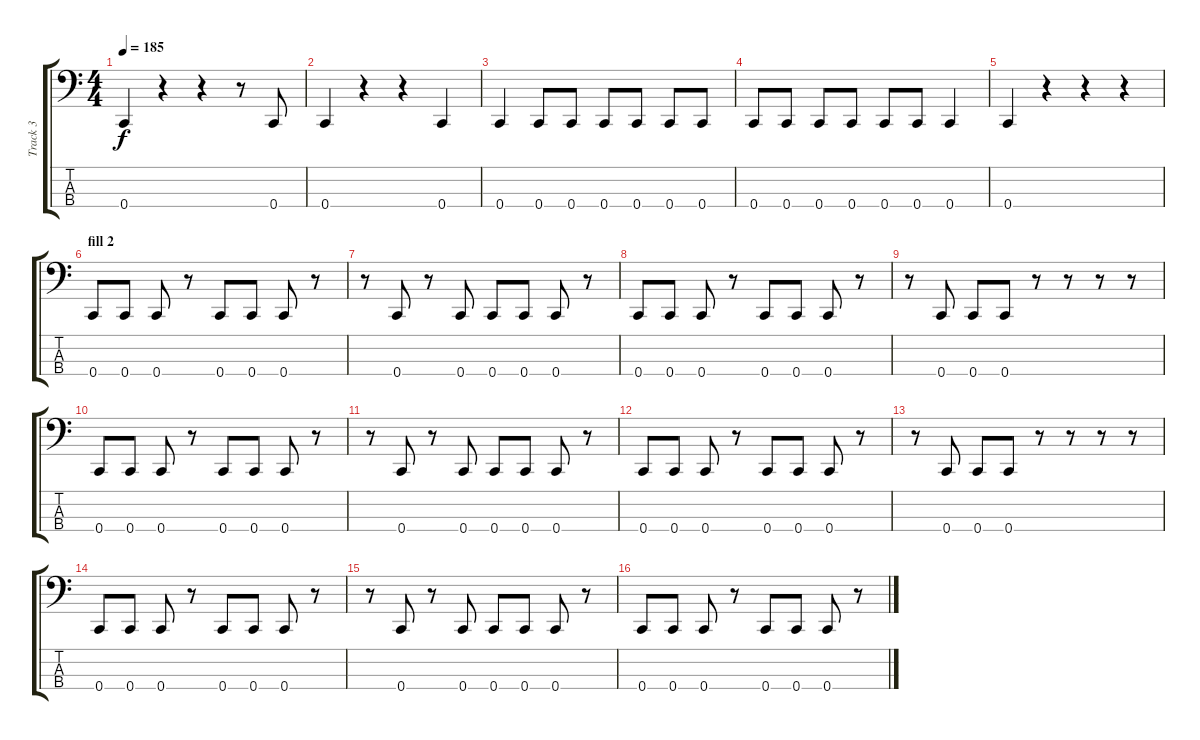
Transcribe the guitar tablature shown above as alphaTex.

\track ("Track 3" "Track 3") {instrument electricbassfinger}
\staff {score tabs}
\tuning (F2 C2 G1 C1) {hide}
\ts (4 4)
\tempo 185
\clef f4
\ks c
0.4.4{dy f} r.4 r.4 r.8 0.4.8 |
0.4.4 r.4 r.4 0.4.4 |
0.4.4 0.4.8 0.4.8 0.4.8 0.4.8 0.4.8 0.4.8 |
0.4.8 0.4.8 0.4.8 0.4.8 0.4.8 0.4.8 0.4.4 |
0.4.4 r.4 r.4 r.4 |
\section ("" "fill 2")
0.4.8 0.4.8 0.4.8 r.8 0.4.8 0.4.8 0.4.8 r.8 |
r.8 0.4.8 r.8 0.4.8 0.4.8 0.4.8 0.4.8 r.8 |
0.4.8 0.4.8 0.4.8 r.8 0.4.8 0.4.8 0.4.8 r.8 |
r.8 0.4.8 0.4.8 0.4.8 r.8 r.8 r.8 r.8 |
0.4.8 0.4.8 0.4.8 r.8 0.4.8 0.4.8 0.4.8 r.8 |
r.8 0.4.8 r.8 0.4.8 0.4.8 0.4.8 0.4.8 r.8 |
0.4.8 0.4.8 0.4.8 r.8 0.4.8 0.4.8 0.4.8 r.8 |
r.8 0.4.8 0.4.8 0.4.8 r.8 r.8 r.8 r.8 |
\section ("" "")
0.4.8 0.4.8 0.4.8 r.8 0.4.8 0.4.8 0.4.8 r.8 |
r.8 0.4.8 r.8 0.4.8 0.4.8 0.4.8 0.4.8 r.8 |
0.4.8 0.4.8 0.4.8 r.8 0.4.8 0.4.8 0.4.8 r.8
